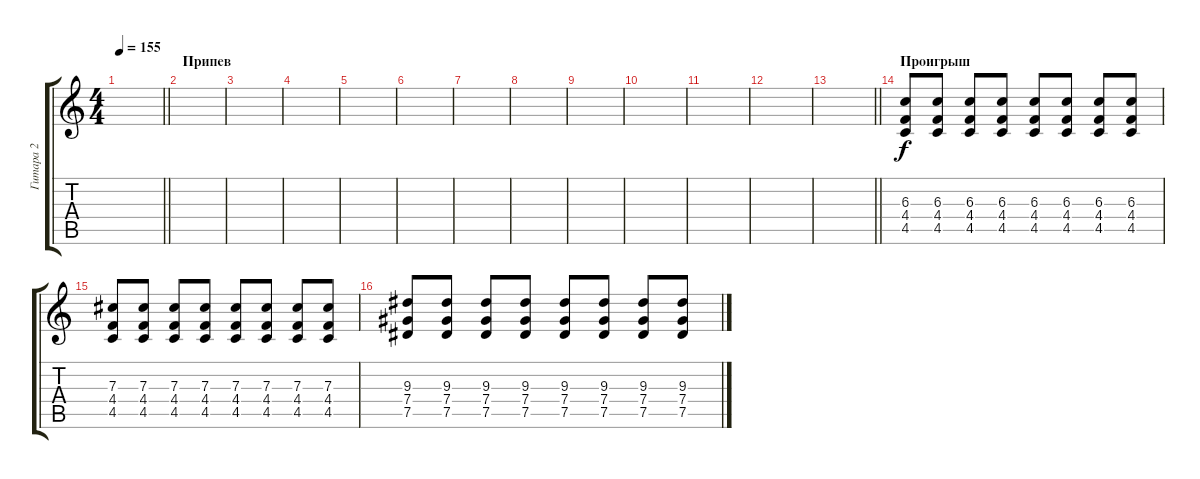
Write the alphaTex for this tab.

\track ("Гитара 2" "Гитара 2") {instrument distortionguitar}
\staff {score tabs}
\tuning (Eb4 Bb3 Gb3 Db3 Ab2 Eb2) {hide}
\ts (4 4)
\tempo 155
\clef g2
\barLineRight lightlight
\ks c
|
\section ("" "Припев")
|
|
|
|
|
|
|
|
|
|
|
\barLineRight lightlight
|
\section ("" "Проигрыш")
(6.3 4.4 4.5).8 (6.3 4.4 4.5).8 (6.3 4.4 4.5).8 (6.3 4.4 4.5).8 (6.3 4.4 4.5).8 (6.3 4.4 4.5).8 (6.3 4.4 4.5).8 (6.3 4.4 4.5).8 |
(7.3 4.4 4.5).8 (7.3 4.4 4.5).8 (7.3 4.4 4.5).8 (7.3 4.4 4.5).8 (7.3 4.4 4.5).8 (7.3 4.4 4.5).8 (7.3 4.4 4.5).8 (7.3 4.4 4.5).8 |
(9.3 7.4 7.5).8 (9.3 7.4 7.5).8 (9.3 7.4 7.5).8 (9.3 7.4 7.5).8 (9.3 7.4 7.5).8 (9.3 7.4 7.5).8 (9.3 7.4 7.5).8 (9.3 7.4 7.5).8
